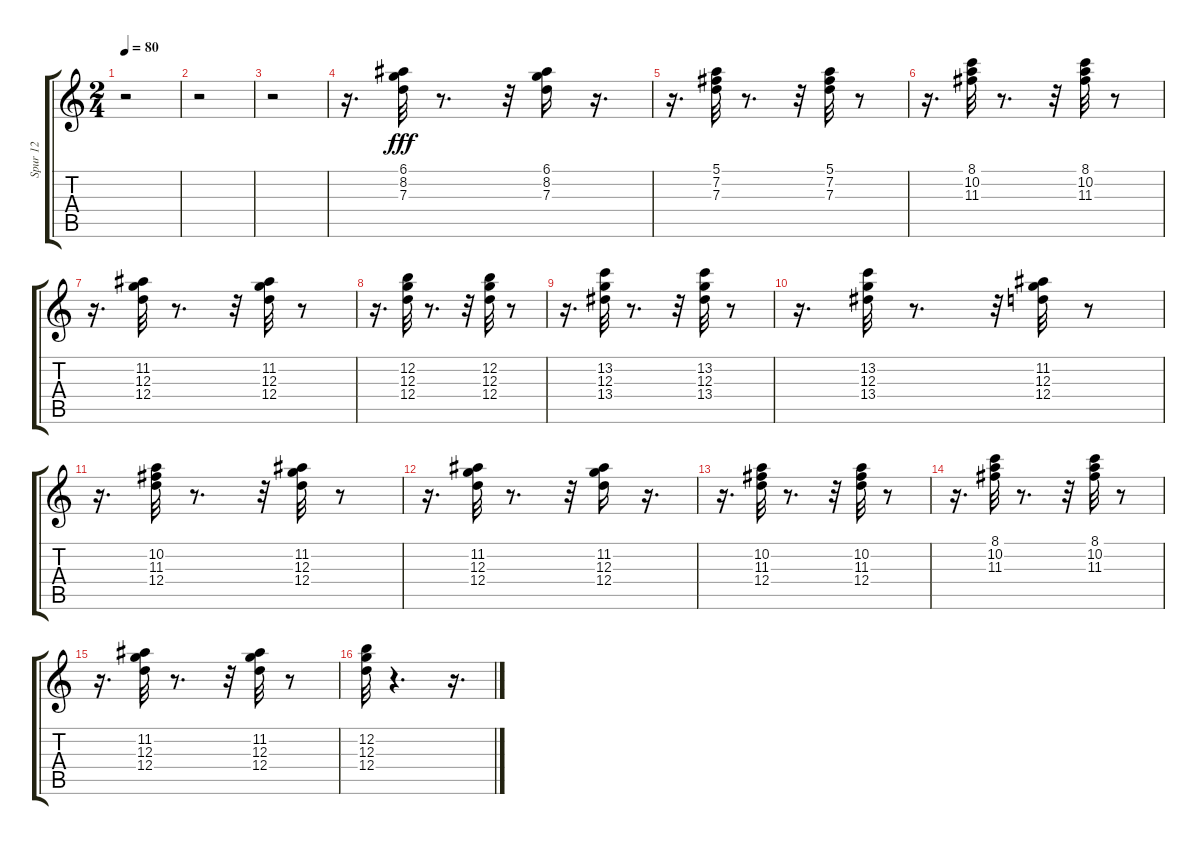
\track ("Spur 12" "Spur 12") {instrument electricguitarclean}
\staff {score tabs}
\tuning (E4 B3 G3 D3 A2 E2) {hide}
\ts (2 4)
\tempo 80
\clef g2
\ks c
r.2{dy fff} |
r.2 |
r.2 |
r.16{d} (6.1 8.2 7.3).32 r.8{d} r.32 (6.1 8.2 7.3).16 r.16{d} |
r.16{d} (5.1 7.2 7.3).32 r.8{d} r.32 (5.1 7.2 7.3).32 r.8 |
r.16{d} (8.1 10.2 11.3).32 r.8{d} r.32 (8.1 10.2 11.3).32 r.8 |
r.16{d} (11.2 12.3 12.4).32 r.8{d} r.32 (11.2 12.3 12.4).32 r.8 |
r.16{d} (12.2 12.3 12.4).32 r.8{d} r.32 (12.2 12.3 12.4).32 r.8 |
r.16{d} (13.2 12.3 13.4).32 r.8{d} r.32 (13.2 12.3 13.4).32 r.8 |
r.16{d} (13.2 12.3 13.4).32 r.8{d} r.32 (11.2 12.3 12.4).32 r.8 |
r.16{d} (10.2 11.3 12.4).32 r.8{d} r.32 (11.2 12.3 12.4).32 r.8 |
r.16{d} (11.2 12.3 12.4).32 r.8{d} r.32 (11.2 12.3 12.4).16 r.16{d} |
r.16{d} (10.2 11.3 12.4).32 r.8{d} r.32 (10.2 11.3 12.4).32 r.8 |
r.16{d} (8.1 10.2 11.3).32 r.8{d} r.32 (8.1 10.2 11.3).32 r.8 |
r.16{d} (11.2 12.3 12.4).32 r.8{d} r.32 (11.2 12.3 12.4).32 r.8 |
(12.2 12.3 12.4).32 r.4{d} r.16{d}
